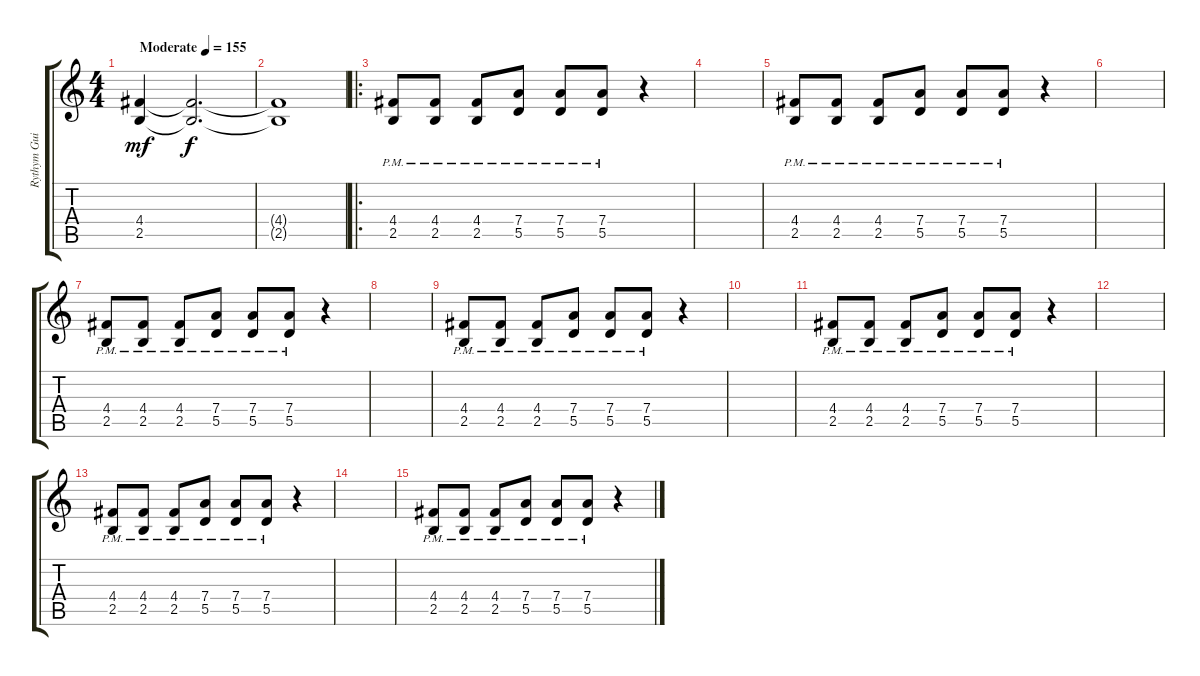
\track ("Rythym Guitar (Regular Tuning)" "Rythym Gui") {mute instrument distortionguitar}
\staff {score tabs}
\tuning (E4 B3 G3 D3 A2 E2) {hide}
\ts (4 4)
\tempo (155 "Moderate")
\clef g2
\ks c
(4.4 2.5).4{dy mf volume 0 instrument distortionguitar} (4.4{t} 2.5{t}).2{d dy f} |
(4.4{t} 2.5{t}).1{volume 13} |
\ro
(4.4{pm} 2.5{pm}).8 (4.4{pm} 2.5{pm}).8 (4.4{pm} 2.5{pm}).8 (7.4{pm} 5.5{pm}).8 (7.4{pm} 5.5{pm}).8 (7.4{pm} 5.5{pm}).8 r.4 |
|
(4.4{pm} 2.5{pm}).8 (4.4{pm} 2.5{pm}).8 (4.4{pm} 2.5{pm}).8 (7.4{pm} 5.5{pm}).8 (7.4{pm} 5.5{pm}).8 (7.4{pm} 5.5{pm}).8 r.4 |
|
(4.4{pm} 2.5{pm}).8 (4.4{pm} 2.5{pm}).8 (4.4{pm} 2.5{pm}).8 (7.4{pm} 5.5{pm}).8 (7.4{pm} 5.5{pm}).8 (7.4{pm} 5.5{pm}).8 r.4 |
|
(4.4{pm} 2.5{pm}).8 (4.4{pm} 2.5{pm}).8 (4.4{pm} 2.5{pm}).8 (7.4{pm} 5.5{pm}).8 (7.4{pm} 5.5{pm}).8 (7.4{pm} 5.5{pm}).8 r.4 |
|
(4.4{pm} 2.5{pm}).8 (4.4{pm} 2.5{pm}).8 (4.4{pm} 2.5{pm}).8 (7.4{pm} 5.5{pm}).8 (7.4{pm} 5.5{pm}).8 (7.4{pm} 5.5{pm}).8 r.4 |
|
(4.4{pm} 2.5{pm}).8 (4.4{pm} 2.5{pm}).8 (4.4{pm} 2.5{pm}).8 (7.4{pm} 5.5{pm}).8 (7.4{pm} 5.5{pm}).8 (7.4{pm} 5.5{pm}).8 r.4 |
|
(4.4{pm} 2.5{pm}).8 (4.4{pm} 2.5{pm}).8 (4.4{pm} 2.5{pm}).8 (7.4{pm} 5.5{pm}).8 (7.4{pm} 5.5{pm}).8 (7.4{pm} 5.5{pm}).8 r.4
